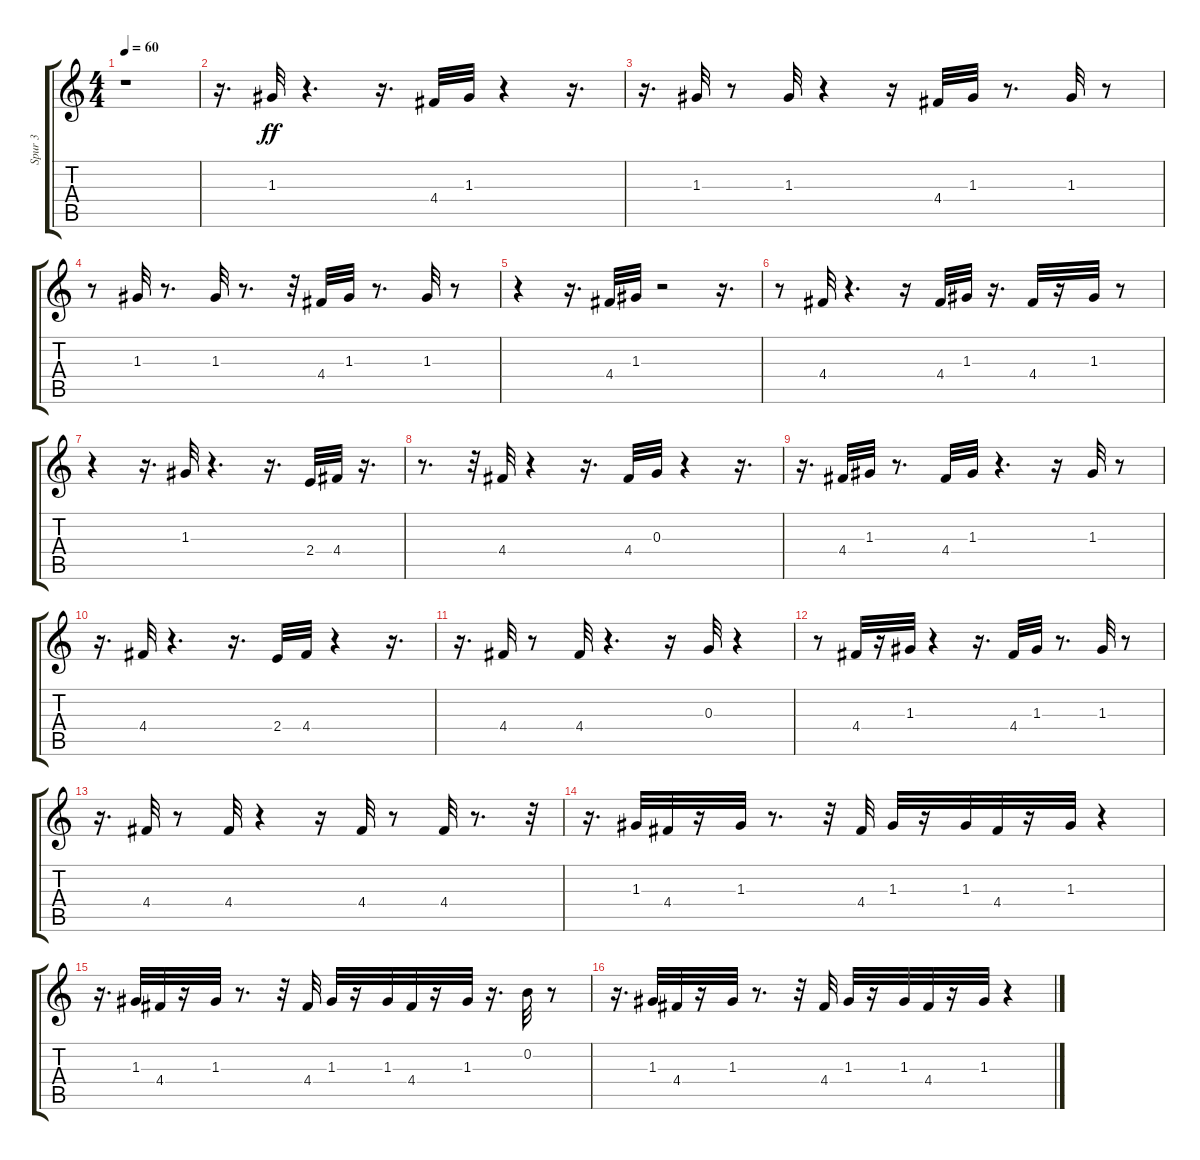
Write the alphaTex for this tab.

\track ("Spur 3" "Spur 3") {instrument electricguitarmuted}
\staff {score tabs}
\tuning (E4 B3 G3 D3 A2 E2) {hide}
\ts (4 4)
\tempo 60
\clef g2
\ks c
r.1{dy ff} |
r.16{d} 1.3.32 r.4{d} r.16{d} 4.4.32 1.3.32 r.4 r.16{d} |
r.16{d} 1.3.32 r.8 1.3.32 r.4 r.16 4.4.32 1.3.32 r.8{d} 1.3.32 r.8 |
r.8 1.3.32 r.8{d} 1.3.32 r.8{d} r.32 4.4.32 1.3.32 r.8{d} 1.3.32 r.8 |
r.4 r.16{d} 4.4.32 1.3.32 r.2 r.16{d} |
r.8 4.4.32 r.4{d} r.16 4.4.32 1.3.32 r.16{d} 4.4.32 r.16 1.3.32 r.8 |
r.4 r.16{d} 1.3.32 r.4{d} r.16{d} 2.4.32 4.4.32 r.16{d} |
r.8{d} r.32 4.4.32 r.4 r.16{d} 4.4.32 0.3.32 r.4 r.16{d} |
r.16{d} 4.4.32 1.3.32 r.8{d} 4.4.32 1.3.32 r.4{d} r.16 1.3.32 r.8 |
r.16{d} 4.4.32 r.4{d} r.16{d} 2.4.32 4.4.32 r.4 r.16{d} |
r.16{d} 4.4.32 r.8 4.4.32 r.4{d} r.16 0.3.32 r.4 |
r.8 4.4.32 r.16 1.3.32 r.4 r.16{d} 4.4.32 1.3.32 r.8{d} 1.3.32 r.8 |
r.16{d} 4.4.32 r.8 4.4.32 r.4 r.16 4.4.32 r.8 4.4.32 r.8{d} r.32 |
r.16{d} 1.3.32 4.4.32 r.16 1.3.32 r.8{d} r.32 4.4.32 1.3.32 r.16 1.3.32 4.4.32 r.16 1.3.32 r.4 |
r.16{d} 1.3.32 4.4.32 r.16 1.3.32 r.8{d} r.32 4.4.32 1.3.32 r.16 1.3.32 4.4.32 r.16 1.3.32 r.16{d} 0.2.32 r.8 |
r.16{d} 1.3.32 4.4.32 r.16 1.3.32 r.8{d} r.32 4.4.32 1.3.32 r.16 1.3.32 4.4.32 r.16 1.3.32 r.4
